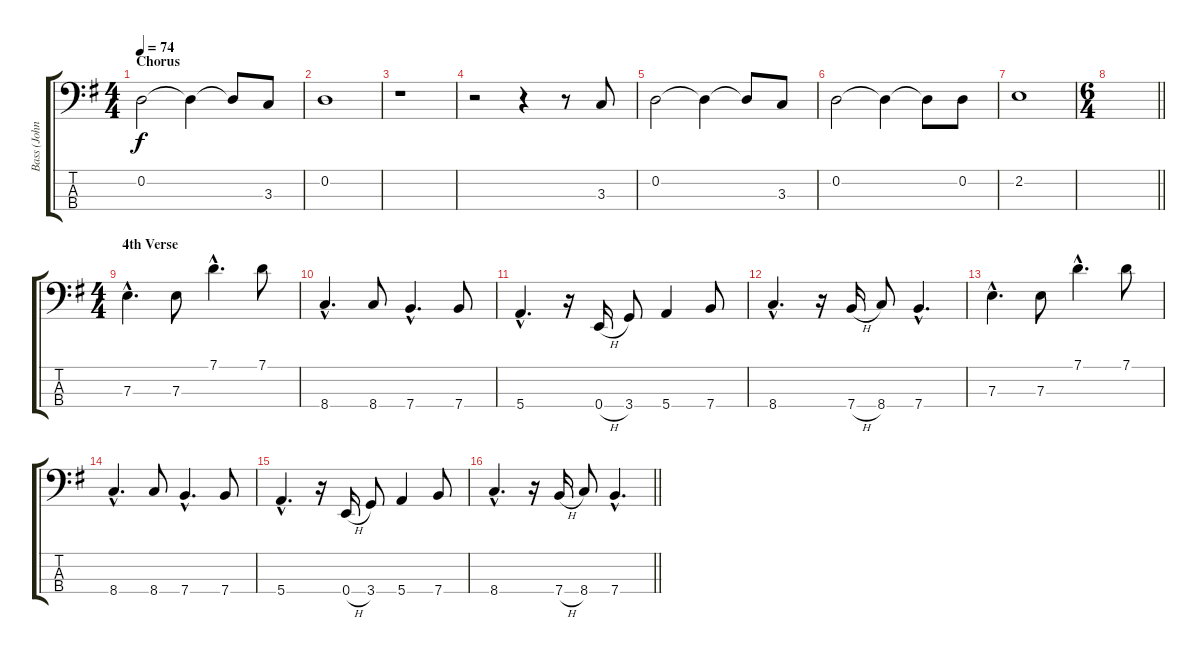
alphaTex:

\track ("Bass (John)" "Bass (John") {instrument electricbassfinger}
\staff {score tabs}
\tuning (G2 D2 A1 E1) {hide}
\ts (4 4)
\section ("" "Chorus")
\tempo 74
\clef f4
\ks g
0.2.2{dy f} 0.2{t}.4 0.2{t}.8 3.3.8 |
0.2.1 |
r.1 |
r.2 r.4 r.8 3.3.8 |
0.2.2 0.2{t}.4 0.2{t}.8 3.3.8 |
0.2.2 0.2{t}.4 0.2{t}.8 0.2.8 |
2.2.1 |
\ts (6 4)
\barLineRight lightlight
|
\ts (4 4)
\section ("" "4th Verse")
7.3{hac}.4{d} 7.3.8 7.1{hac}.4{d} 7.1.8 |
8.4{hac}.4{d} 8.4.8 7.4{hac}.4{d} 7.4.8 |
5.4{hac}.4{d} r.16 0.4{h}.16 3.4.8 5.4.4 7.4.8 |
8.4{hac}.4{d} r.16 7.4{h}.16 8.4.8 7.4{hac}.4{d} |
7.3{hac}.4{d} 7.3.8 7.1{hac}.4{d} 7.1.8 |
8.4{hac}.4{d} 8.4.8 7.4{hac}.4{d} 7.4.8 |
5.4{hac}.4{d} r.16 0.4{h}.16 3.4.8 5.4.4 7.4.8 |
\barLineRight lightlight
8.4{hac}.4{d} r.16 7.4{h}.16 8.4.8 7.4{hac}.4{d}
